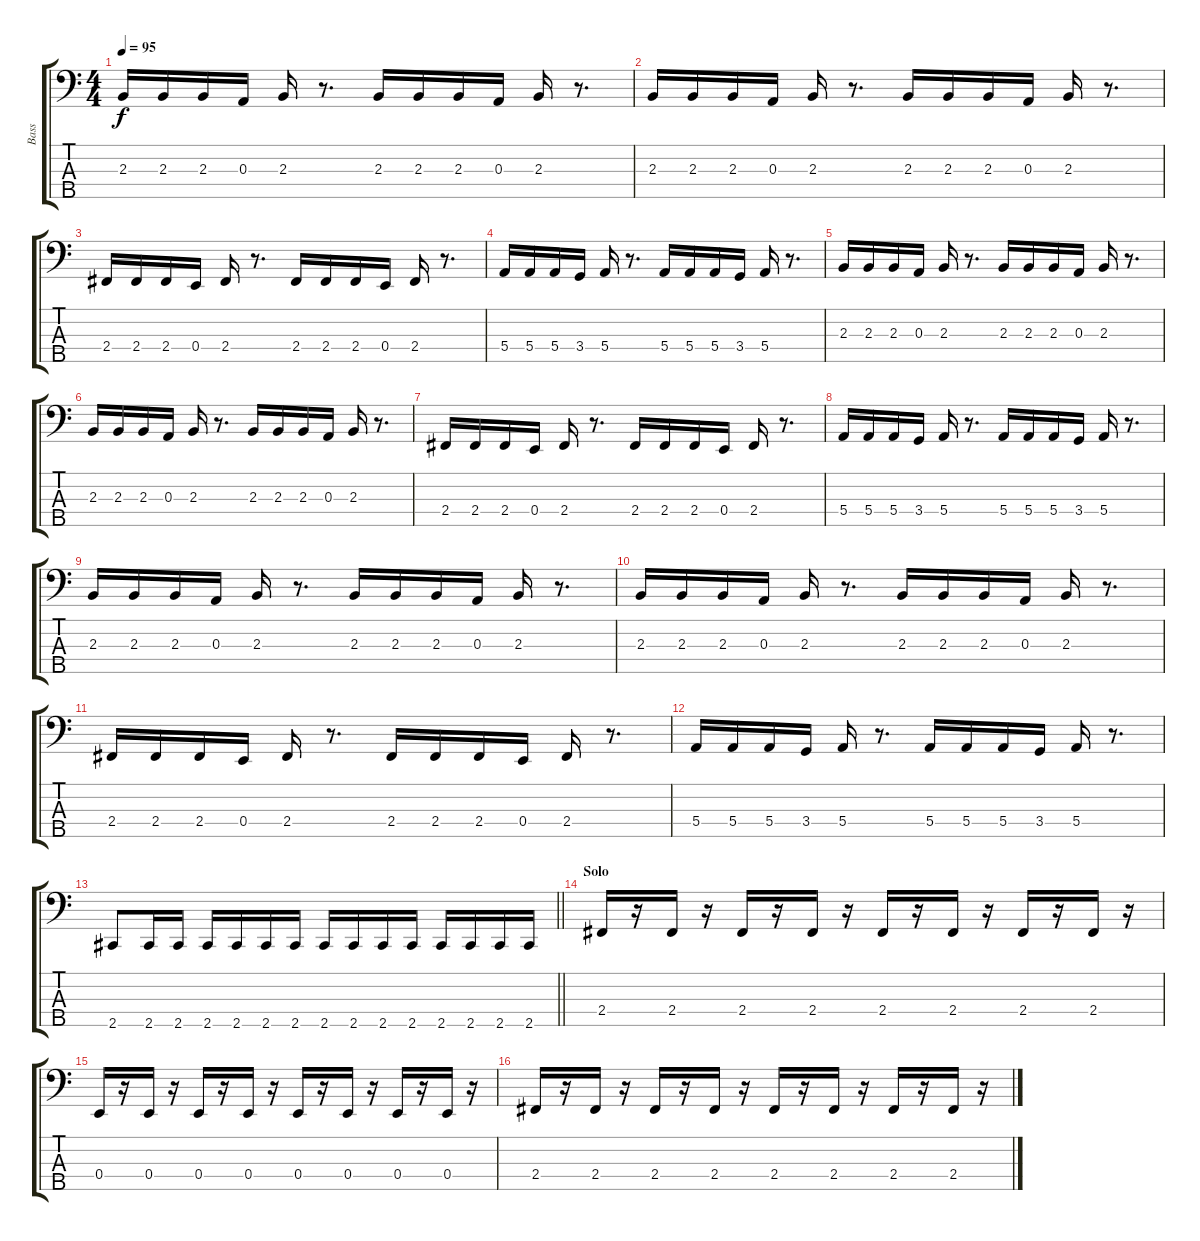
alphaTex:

\track ("Bass" "Bass") {instrument electricbassfinger}
\staff {score tabs}
\tuning (G2 D2 A1 E1 B0) {hide}
\ts (4 4)
\tempo 95
\clef f4
\ks c
2.3.16{dy f} 2.3.16 2.3.16 0.3.16 2.3.16 r.8{d} 2.3.16 2.3.16 2.3.16 0.3.16 2.3.16 r.8{d} |
2.3.16 2.3.16 2.3.16 0.3.16 2.3.16 r.8{d} 2.3.16 2.3.16 2.3.16 0.3.16 2.3.16 r.8{d} |
2.4.16 2.4.16 2.4.16 0.4.16 2.4.16 r.8{d} 2.4.16 2.4.16 2.4.16 0.4.16 2.4.16 r.8{d} |
5.4.16 5.4.16 5.4.16 3.4.16 5.4.16 r.8{d} 5.4.16 5.4.16 5.4.16 3.4.16 5.4.16 r.8{d} |
2.3.16 2.3.16 2.3.16 0.3.16 2.3.16 r.8{d} 2.3.16 2.3.16 2.3.16 0.3.16 2.3.16 r.8{d} |
2.3.16 2.3.16 2.3.16 0.3.16 2.3.16 r.8{d} 2.3.16 2.3.16 2.3.16 0.3.16 2.3.16 r.8{d} |
2.4.16 2.4.16 2.4.16 0.4.16 2.4.16 r.8{d} 2.4.16 2.4.16 2.4.16 0.4.16 2.4.16 r.8{d} |
5.4.16 5.4.16 5.4.16 3.4.16 5.4.16 r.8{d} 5.4.16 5.4.16 5.4.16 3.4.16 5.4.16 r.8{d} |
2.3.16 2.3.16 2.3.16 0.3.16 2.3.16 r.8{d} 2.3.16 2.3.16 2.3.16 0.3.16 2.3.16 r.8{d} |
2.3.16 2.3.16 2.3.16 0.3.16 2.3.16 r.8{d} 2.3.16 2.3.16 2.3.16 0.3.16 2.3.16 r.8{d} |
2.4.16 2.4.16 2.4.16 0.4.16 2.4.16 r.8{d} 2.4.16 2.4.16 2.4.16 0.4.16 2.4.16 r.8{d} |
5.4.16 5.4.16 5.4.16 3.4.16 5.4.16 r.8{d} 5.4.16 5.4.16 5.4.16 3.4.16 5.4.16 r.8{d} |
\barLineRight lightlight
2.5.8 2.5.16 2.5.16 2.5.16 2.5.16 2.5.16 2.5.16 2.5.16 2.5.16 2.5.16 2.5.16 2.5.16 2.5.16 2.5.16 2.5.16 |
\section ("" "Solo")
2.4.16 r.16 2.4.16 r.16 2.4.16 r.16 2.4.16 r.16 2.4.16 r.16 2.4.16 r.16 2.4.16 r.16 2.4.16 r.16 |
0.4.16 r.16 0.4.16 r.16 0.4.16 r.16 0.4.16 r.16 0.4.16 r.16 0.4.16 r.16 0.4.16 r.16 0.4.16 r.16 |
2.4.16 r.16 2.4.16 r.16 2.4.16 r.16 2.4.16 r.16 2.4.16 r.16 2.4.16 r.16 2.4.16 r.16 2.4.16 r.16
